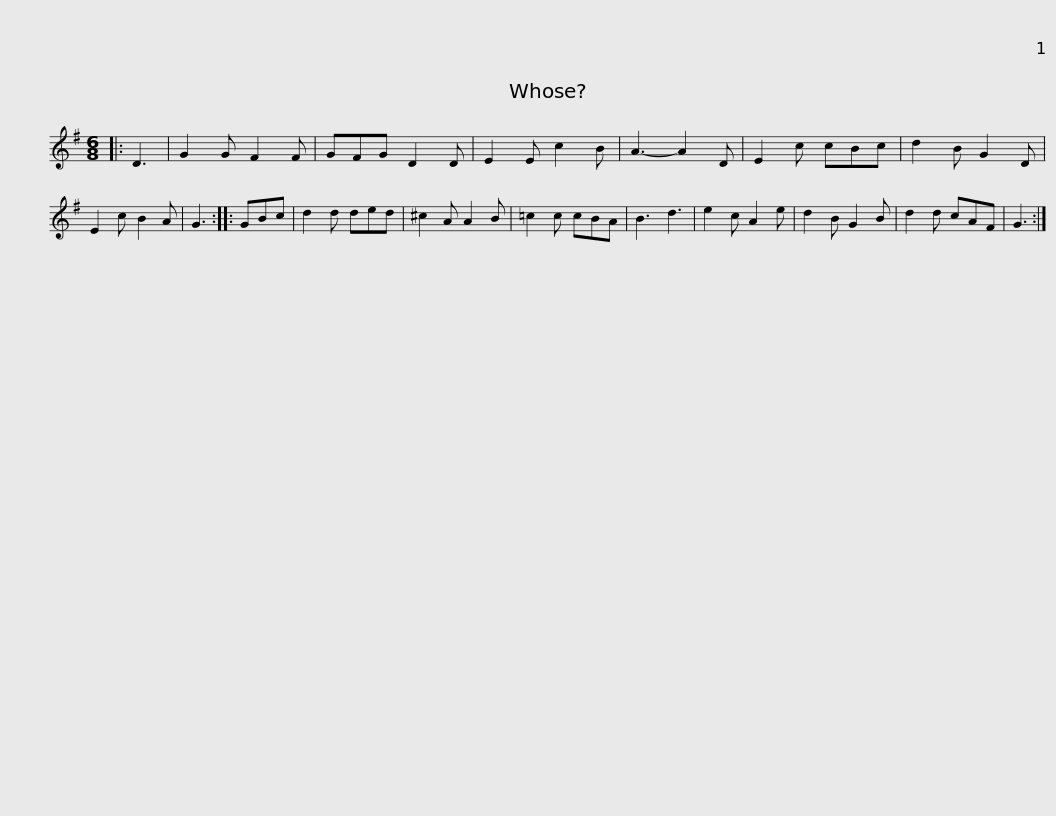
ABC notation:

X:1
L:1/8
M:6/8
I:linebreak $
K:G
V:1 treble
V:1
|: D3 | G2 G F2 F | GFG D2 D | E2 E c2 B | A3- A2 D | %5
 E2 c cBc | d2 B G2 D | E2 c B2 A | G3 :: GBc |$ %10
 d2 d ded | ^c2 A A2 B | =c2 c cBA | B3 d3 | e2 c A2 e | %15
 d2 B G2 B | d2 d cAF | G3 :| %18
